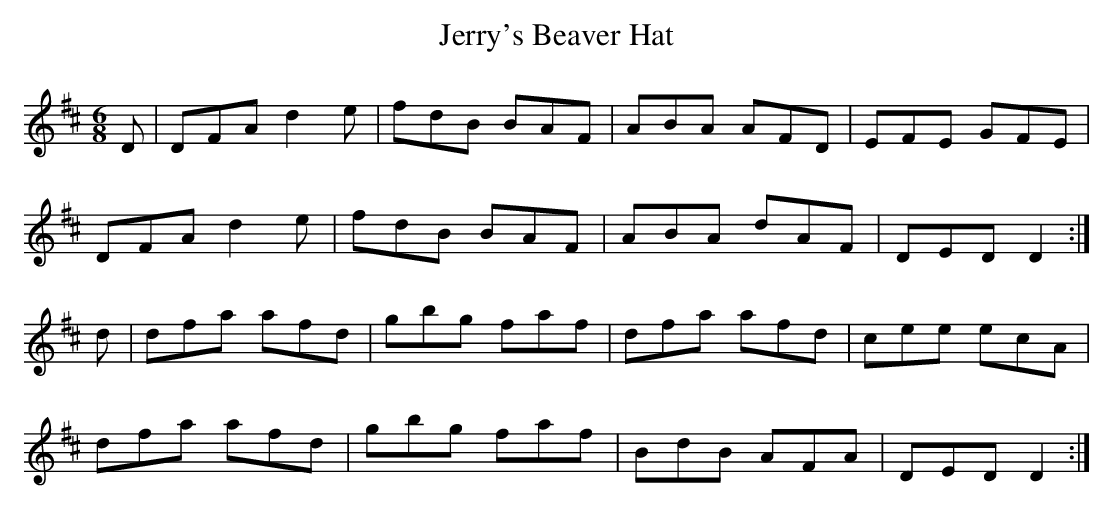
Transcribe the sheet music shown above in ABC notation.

X:1
T:Jerry's Beaver Hat
M:6/8
L:1/8
K:D
D|DFA d2e|fdB BAF|ABA AFD|EFE GFE|!
DFA d2e|fdB BAF|ABA dAF|DED D2:|!
d|dfa afd|gbg faf|dfa afd|cee ecA|!
dfa afd|gbg faf|BdB AFA|DED D2:|!
